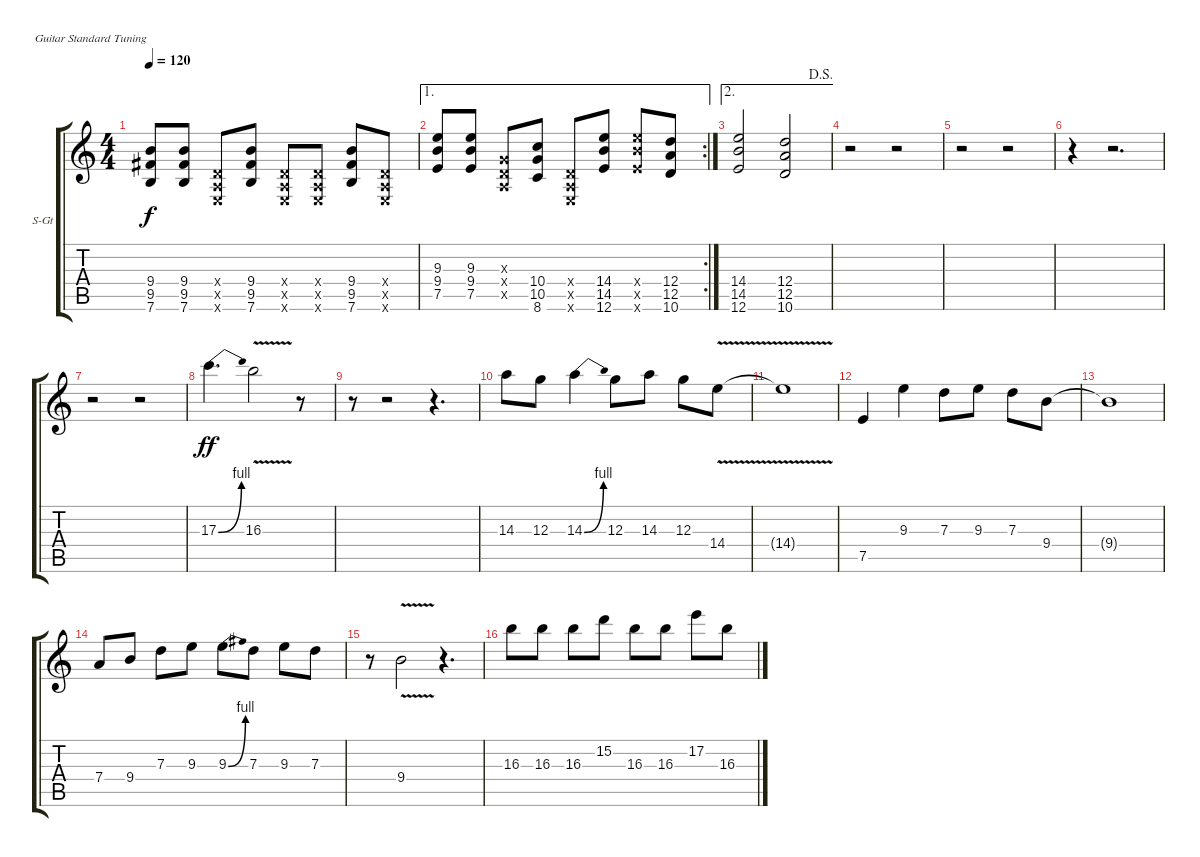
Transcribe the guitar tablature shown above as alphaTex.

\bracketExtendMode groupsimilarinstruments
\firstSystemTrackNameOrientation horizontal
\otherSystemsTrackNameOrientation horizontal
\track ("Track 1" "S-Gt") {instrument acousticguitarsteel}
\staff {score tabs}
\tuning (E4 B3 G3 D3 A2 E2)
\ts (4 4)
\tempo 120
\clef g2
\ks c
(9.4 9.5 7.6).8{dy f} (9.4 9.5 7.6).8 (0.4{x} 0.5{x} 0.6{x}).8 (9.4 9.5 7.6).8 (0.4{x} 0.5{x} 0.6{x}).8 (0.4{x} 0.5{x} 0.6{x}).8 (9.4 9.5 7.6).8 (0.4{x} 0.5{x} 0.6{x}).8 |
\ae 1
\rc 2
(9.3 9.4 7.5).8 (9.3 9.4 7.5).8 (0.3{x} 0.4{x} 0.5{x}).8 (10.4 10.5 8.6).8 (0.4{x} 0.5{x} 0.6{x}).8 (14.4 14.5 12.6).8 (14.4{x} 14.5{x} 12.6{x}).8 (12.4 12.5 10.6).8 |
\ae 2
\jump dalsegno
(14.4 14.5 12.6).2 (12.4 12.5 10.6).2 |
r.2 r.2 |
r.2 r.2 |
r.4 r.2{d} |
r.2 r.2 |
17.3{be (bend 0 0 60 4)}.4{d dy ff} 16.3{v}.2 r.8 |
r.8 r.2 r.4{d} |
14.3.8 12.3.8 14.3{be (bend 0 0 60 4)}.4 12.3.8 14.3.8 12.3.8 14.4{v}.8 |
14.4{t}.1 |
7.5.4 9.3.4 7.3.8 9.3.8 7.3.8 9.4.8 |
9.4{t}.1 |
7.4.8 9.4.8 7.3.8 9.3.8 9.3{be (bend 0 0 60 4)}.8 7.3.8 9.3.8 7.3.8 |
r.8 9.4{v}.2 r.4{d} |
16.3.8 16.3.8 16.3.8 15.2.8 16.3.8 16.3.8 17.2.8 16.3.8
